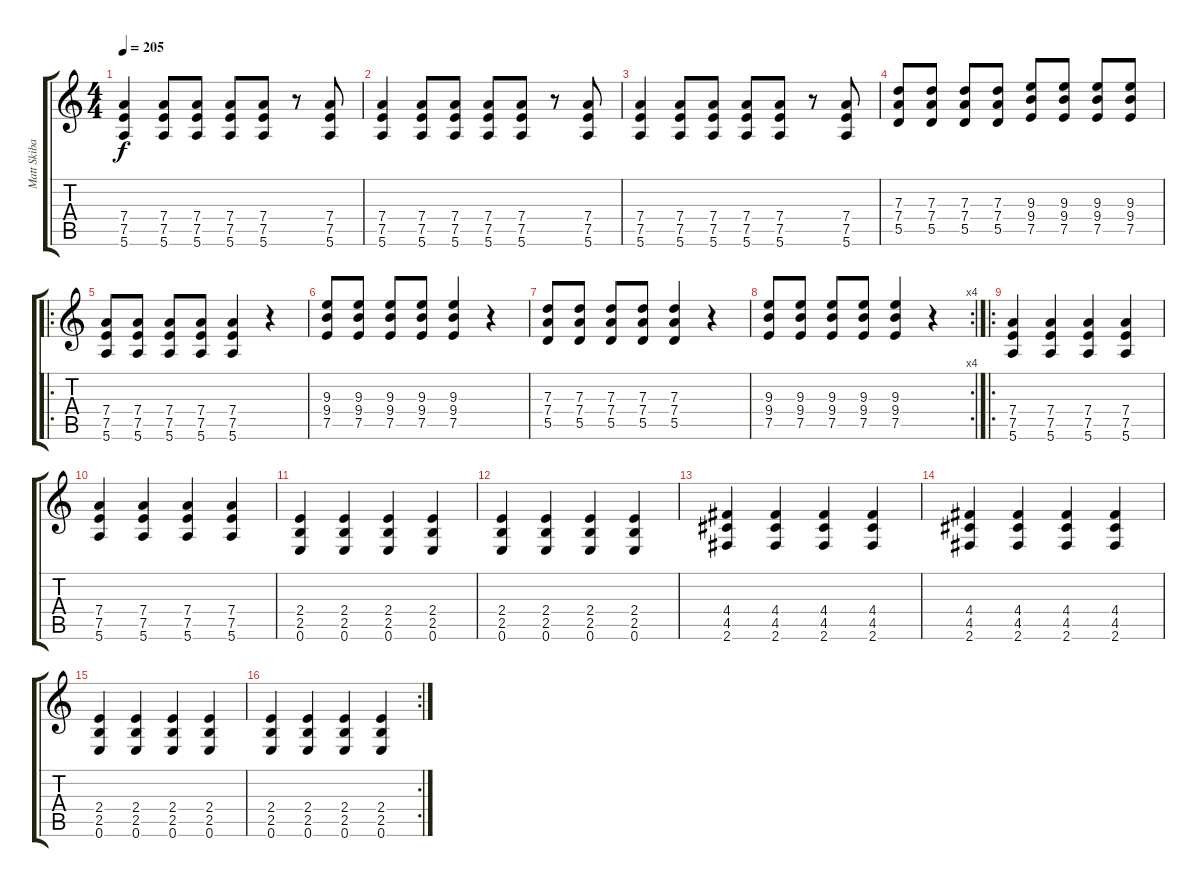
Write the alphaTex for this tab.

\track ("Matt Skiba" "Matt Skiba") {instrument distortionguitar}
\staff {score tabs}
\tuning (E4 B3 G3 D3 A2 E2) {hide}
\ts (4 4)
\tempo 205
\clef g2
\ks c
(7.4 7.5 5.6).4{dy f} (7.4 7.5 5.6).8 (7.4 7.5 5.6).8 (7.4 7.5 5.6).8 (7.4 7.5 5.6).8 r.8 (7.4 7.5 5.6).8 |
(7.4 7.5 5.6).4 (7.4 7.5 5.6).8 (7.4 7.5 5.6).8 (7.4 7.5 5.6).8 (7.4 7.5 5.6).8 r.8 (7.4 7.5 5.6).8 |
(7.4 7.5 5.6).4 (7.4 7.5 5.6).8 (7.4 7.5 5.6).8 (7.4 7.5 5.6).8 (7.4 7.5 5.6).8 r.8 (7.4 7.5 5.6).8 |
(7.3 7.4 5.5).8 (7.3 7.4 5.5).8 (7.3 7.4 5.5).8 (7.3 7.4 5.5).8 (9.3 9.4 7.5).8 (9.3 9.4 7.5).8 (9.3 9.4 7.5).8 (9.3 9.4 7.5).8 |
\ro
(7.4 7.5 5.6).8 (7.4 7.5 5.6).8 (7.4 7.5 5.6).8 (7.4 7.5 5.6).8 (7.4 7.5 5.6).4 r.4 |
(9.3 9.4 7.5).8 (9.3 9.4 7.5).8 (9.3 9.4 7.5).8 (9.3 9.4 7.5).8 (9.3 9.4 7.5).4 r.4 |
(7.3 7.4 5.5).8 (7.3 7.4 5.5).8 (7.3 7.4 5.5).8 (7.3 7.4 5.5).8 (7.3 7.4 5.5).4 r.4 |
\rc 4
(9.3 9.4 7.5).8 (9.3 9.4 7.5).8 (9.3 9.4 7.5).8 (9.3 9.4 7.5).8 (9.3 9.4 7.5).4 r.4 |
\ro
(7.4 7.5 5.6).4 (7.4 7.5 5.6).4 (7.4 7.5 5.6).4 (7.4 7.5 5.6).4 |
(7.4 7.5 5.6).4 (7.4 7.5 5.6).4 (7.4 7.5 5.6).4 (7.4 7.5 5.6).4 |
(2.4 2.5 0.6).4 (2.4 2.5 0.6).4 (2.4 2.5 0.6).4 (2.4 2.5 0.6).4 |
(2.4 2.5 0.6).4 (2.4 2.5 0.6).4 (2.4 2.5 0.6).4 (2.4 2.5 0.6).4 |
(4.4 4.5 2.6).4 (4.4 4.5 2.6).4 (4.4 4.5 2.6).4 (4.4 4.5 2.6).4 |
(4.4 4.5 2.6).4 (4.4 4.5 2.6).4 (4.4 4.5 2.6).4 (4.4 4.5 2.6).4 |
(2.4 2.5 0.6).4 (2.4 2.5 0.6).4 (2.4 2.5 0.6).4 (2.4 2.5 0.6).4 |
\rc 2
(2.4 2.5 0.6).4 (2.4 2.5 0.6).4 (2.4 2.5 0.6).4 (2.4 2.5 0.6).4
